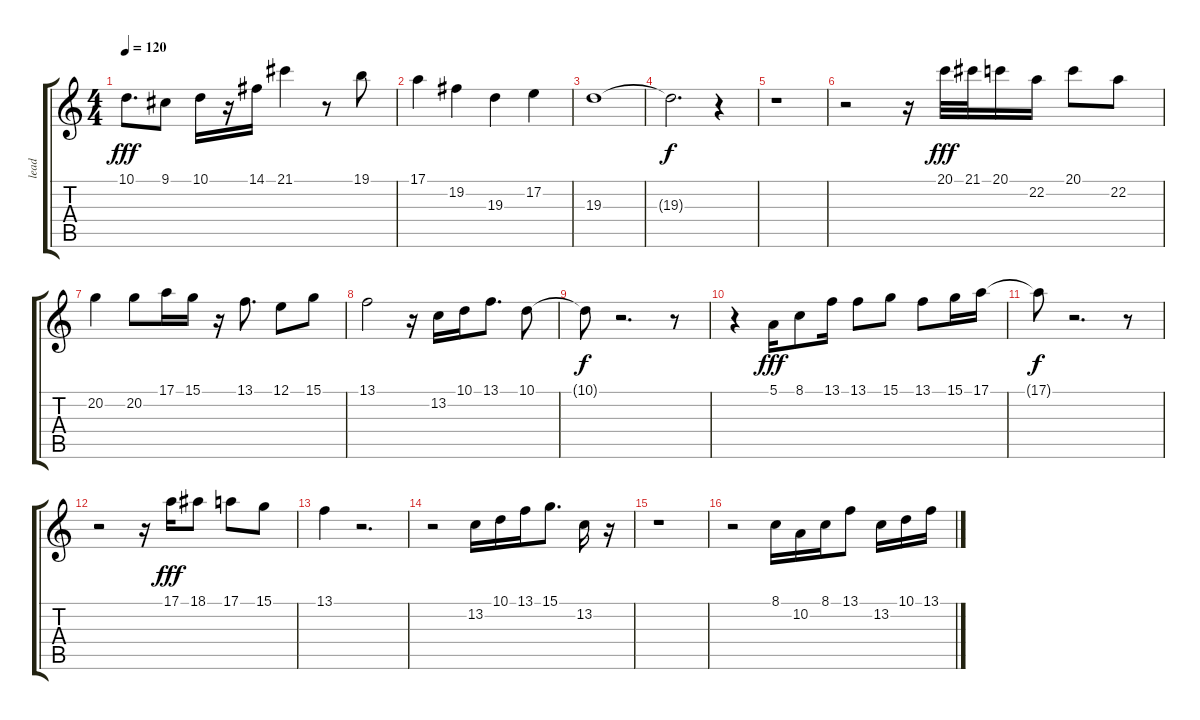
\track ("lead" "lead") {instrument lead1square}
\staff {score tabs}
\tuning (E4 B3 G3 D3 A2 E2) {hide}
\ts (4 4)
\tempo 120
\clef g2
\ks c
10.1.8{d dy fff} 9.1.8 10.1.16 r.16 14.1.16 21.1.4 r.8 19.1.8 |
17.1.4 19.2.4 19.3.4 17.2.4 |
19.3.1 |
19.3{t}.2{d dy f} r.4 |
r.1 |
r.2 r.16 20.1.32{dy fff} 21.1.32 20.1.16 22.2.16 20.1.8 22.2.8 |
20.2.4 20.2.8 17.1.16 15.1.16 r.16 13.1.8{d} 12.1.8 15.1.8 |
13.1.2 r.16 13.2.16 10.1.16 13.1.8{d} 10.1.8 |
10.1{t}.8{dy f} r.2{d} r.8 |
r.4 5.1.16{dy fff} 8.1.8 13.1.16 13.1.8 15.1.8 13.1.8 15.1.16 17.1.16 |
17.1{t}.8{dy f} r.2{d} r.8 |
r.2 r.16 17.1.16{dy fff} 18.1.8 17.1.8 15.1.8 |
13.1.4 r.2{d} |
r.2 13.2.16 10.1.16 13.1.16 15.1.8{d} 13.2.16 r.16 |
r.1 |
r.2 8.1.16 10.2.16 8.1.16 13.1.8 13.2.16 10.1.16 13.1.16
